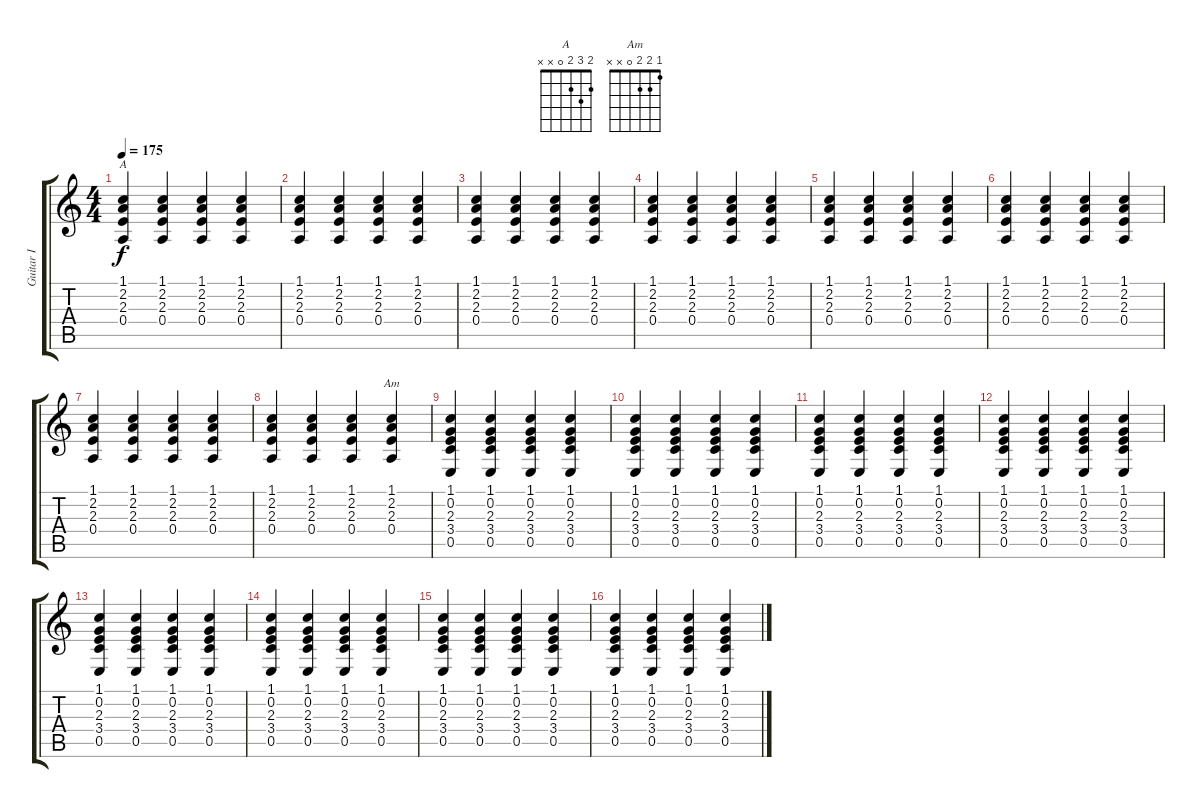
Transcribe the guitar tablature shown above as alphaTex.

\track ("Guitar I" "Guitar I") {instrument distortionguitar}
\staff {score tabs}
\tuning (B3 G3 D3 A2 E2 B1) {hide}
\chord ("A" 2 3 2 0 x x)
\chord ("Am" 1 2 2 0 x x)
\ts (4 4)
\tempo 175
\clef g2
\ks c
(1.1 2.2 2.3 0.4).4{ch "A" dy f} (1.1 2.2 2.3 0.4).4 (1.1 2.2 2.3 0.4).4 (1.1 2.2 2.3 0.4).4 |
(1.1 2.2 2.3 0.4).4 (1.1 2.2 2.3 0.4).4 (1.1 2.2 2.3 0.4).4 (1.1 2.2 2.3 0.4).4 |
(1.1 2.2 2.3 0.4).4 (1.1 2.2 2.3 0.4).4 (1.1 2.2 2.3 0.4).4 (1.1 2.2 2.3 0.4).4 |
(1.1 2.2 2.3 0.4).4 (1.1 2.2 2.3 0.4).4 (1.1 2.2 2.3 0.4).4 (1.1 2.2 2.3 0.4).4 |
(1.1 2.2 2.3 0.4).4 (1.1 2.2 2.3 0.4).4 (1.1 2.2 2.3 0.4).4 (1.1 2.2 2.3 0.4).4 |
(1.1 2.2 2.3 0.4).4 (1.1 2.2 2.3 0.4).4 (1.1 2.2 2.3 0.4).4 (1.1 2.2 2.3 0.4).4 |
(1.1 2.2 2.3 0.4).4 (1.1 2.2 2.3 0.4).4 (1.1 2.2 2.3 0.4).4 (1.1 2.2 2.3 0.4).4 |
(1.1 2.2 2.3 0.4).4 (1.1 2.2 2.3 0.4).4 (1.1 2.2 2.3 0.4).4 (1.1 2.2 2.3 0.4).4{ch "Am"} |
(1.1 0.2 2.3 3.4 0.5).4 (1.1 0.2 2.3 3.4 0.5).4 (1.1 0.2 2.3 3.4 0.5).4 (1.1 0.2 2.3 3.4 0.5).4 |
(1.1 0.2 2.3 3.4 0.5).4 (1.1 0.2 2.3 3.4 0.5).4 (1.1 0.2 2.3 3.4 0.5).4 (1.1 0.2 2.3 3.4 0.5).4 |
(1.1 0.2 2.3 3.4 0.5).4 (1.1 0.2 2.3 3.4 0.5).4 (1.1 0.2 2.3 3.4 0.5).4 (1.1 0.2 2.3 3.4 0.5).4 |
(1.1 0.2 2.3 3.4 0.5).4 (1.1 0.2 2.3 3.4 0.5).4 (1.1 0.2 2.3 3.4 0.5).4 (1.1 0.2 2.3 3.4 0.5).4 |
(1.1 0.2 2.3 3.4 0.5).4 (1.1 0.2 2.3 3.4 0.5).4 (1.1 0.2 2.3 3.4 0.5).4 (1.1 0.2 2.3 3.4 0.5).4 |
(1.1 0.2 2.3 3.4 0.5).4 (1.1 0.2 2.3 3.4 0.5).4 (1.1 0.2 2.3 3.4 0.5).4 (1.1 0.2 2.3 3.4 0.5).4 |
(1.1 0.2 2.3 3.4 0.5).4 (1.1 0.2 2.3 3.4 0.5).4 (1.1 0.2 2.3 3.4 0.5).4 (1.1 0.2 2.3 3.4 0.5).4 |
(1.1 0.2 2.3 3.4 0.5).4 (1.1 0.2 2.3 3.4 0.5).4 (1.1 0.2 2.3 3.4 0.5).4 (1.1 0.2 2.3 3.4 0.5).4
